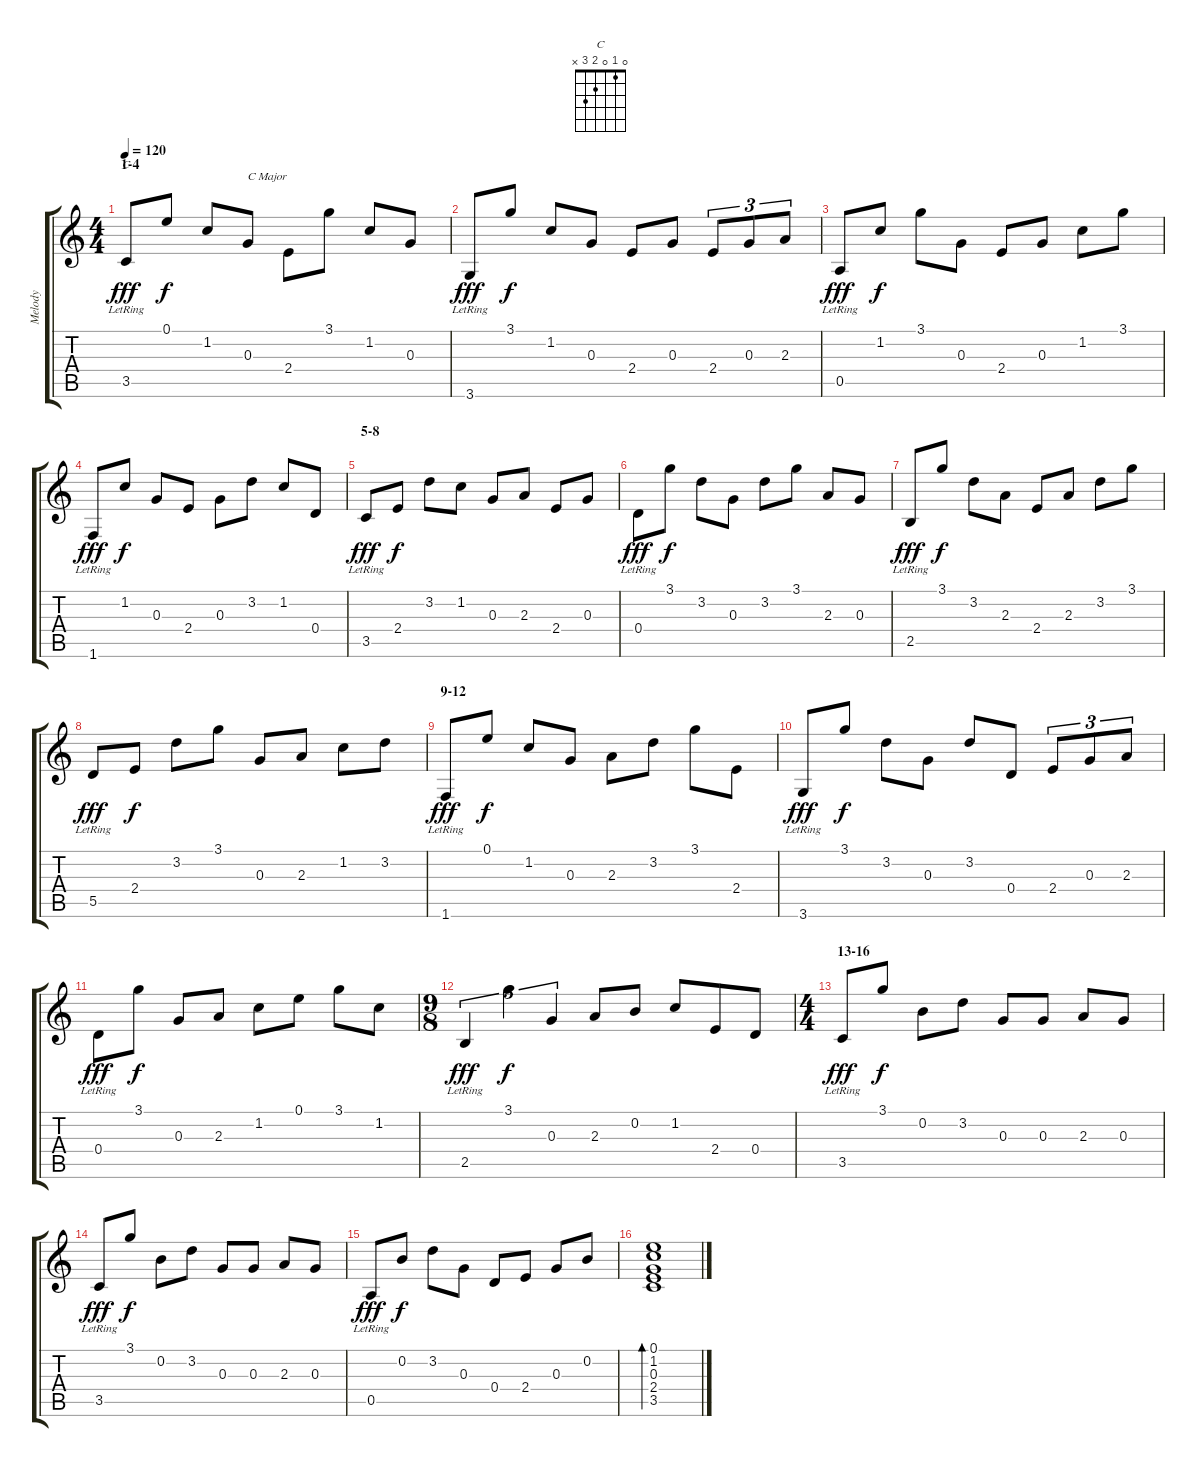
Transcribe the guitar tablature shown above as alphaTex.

\track ("Melody" "Melody") {instrument acousticguitarnylon}
\staff {score tabs}
\tuning (E4 B3 G3 D3 A2 E2) {hide}
\chord ("C" 0 1 0 2 3 x)
\ts (4 4)
\section ("" "1-4")
\tempo 120
\clef g2
\ks c
3.5{lr}.8{ch "C" dy fff instrument acousticguitarnylon} 0.1.8{dy f} 1.2.8 0.3.8{txt "C Major"} 2.4.8 3.1.8 1.2.8 0.3.8 |
3.6{lr}.8{dy fff} 3.1.8{dy f} 1.2.8 0.3.8 2.4.8 0.3.8 2.4.8{tu (3 2)} 0.3.8{tu (3 2)} 2.3.8{tu (3 2)} |
0.5{lr}.8{dy fff} 1.2.8{dy f} 3.1.8 0.3.8 2.4.8 0.3.8 1.2.8 3.1.8 |
1.6{lr}.8{dy fff} 1.2.8{dy f} 0.3.8 2.4.8 0.3.8 3.2.8 1.2.8 0.4.8 |
\section ("" "5-8")
3.5{lr}.8{dy fff} 2.4.8{dy f} 3.2.8 1.2.8 0.3.8 2.3.8 2.4.8 0.3.8 |
0.4{lr}.8{dy fff} 3.1.8{dy f} 3.2.8 0.3.8 3.2.8 3.1.8 2.3.8 0.3.8 |
2.5{lr}.8{dy fff} 3.1.8{dy f} 3.2.8 2.3.8 2.4.8 2.3.8 3.2.8 3.1.8 |
5.5{lr}.8{dy fff} 2.4.8{dy f} 3.2.8 3.1.8 0.3.8 2.3.8 1.2.8 3.2.8 |
\section ("" "9-12")
1.6{lr}.8{dy fff} 0.1.8{dy f} 1.2.8 0.3.8 2.3.8 3.2.8 3.1.8 2.4.8 |
3.6{lr}.8{dy fff} 3.1.8{dy f} 3.2.8 0.3.8 3.2.8 0.4.8 2.4.8{tu (3 2)} 0.3.8{tu (3 2)} 2.3.8{tu (3 2)} |
0.4{lr}.8{dy fff} 3.1.8{dy f} 0.3.8 2.3.8 1.2.8 0.1.8 3.1.8 1.2.8 |
\ts (9 8)
2.5{lr}.4{tu (3 2) dy fff} 3.1.4{tu (3 2) dy f} 0.3.4{tu (3 2)} 2.3.8 0.2.8 1.2.8 2.4.8 0.4.8 |
\ts (4 4)
\section ("" "13-16")
3.5{lr}.8{dy fff} 3.1.8{dy f} 0.2.8 3.2.8 0.3.8 0.3.8 2.3.8 0.3.8 |
3.5{lr}.8{dy fff} 3.1.8{dy f} 0.2.8 3.2.8 0.3.8 0.3.8 2.3.8 0.3.8 |
0.5{lr}.8{dy fff} 0.2.8{dy f} 3.2.8 0.3.8 0.4.8 2.4.8 0.3.8 0.2.8 |
(0.1 1.2 0.3 2.4 3.5).1{bd 480}
